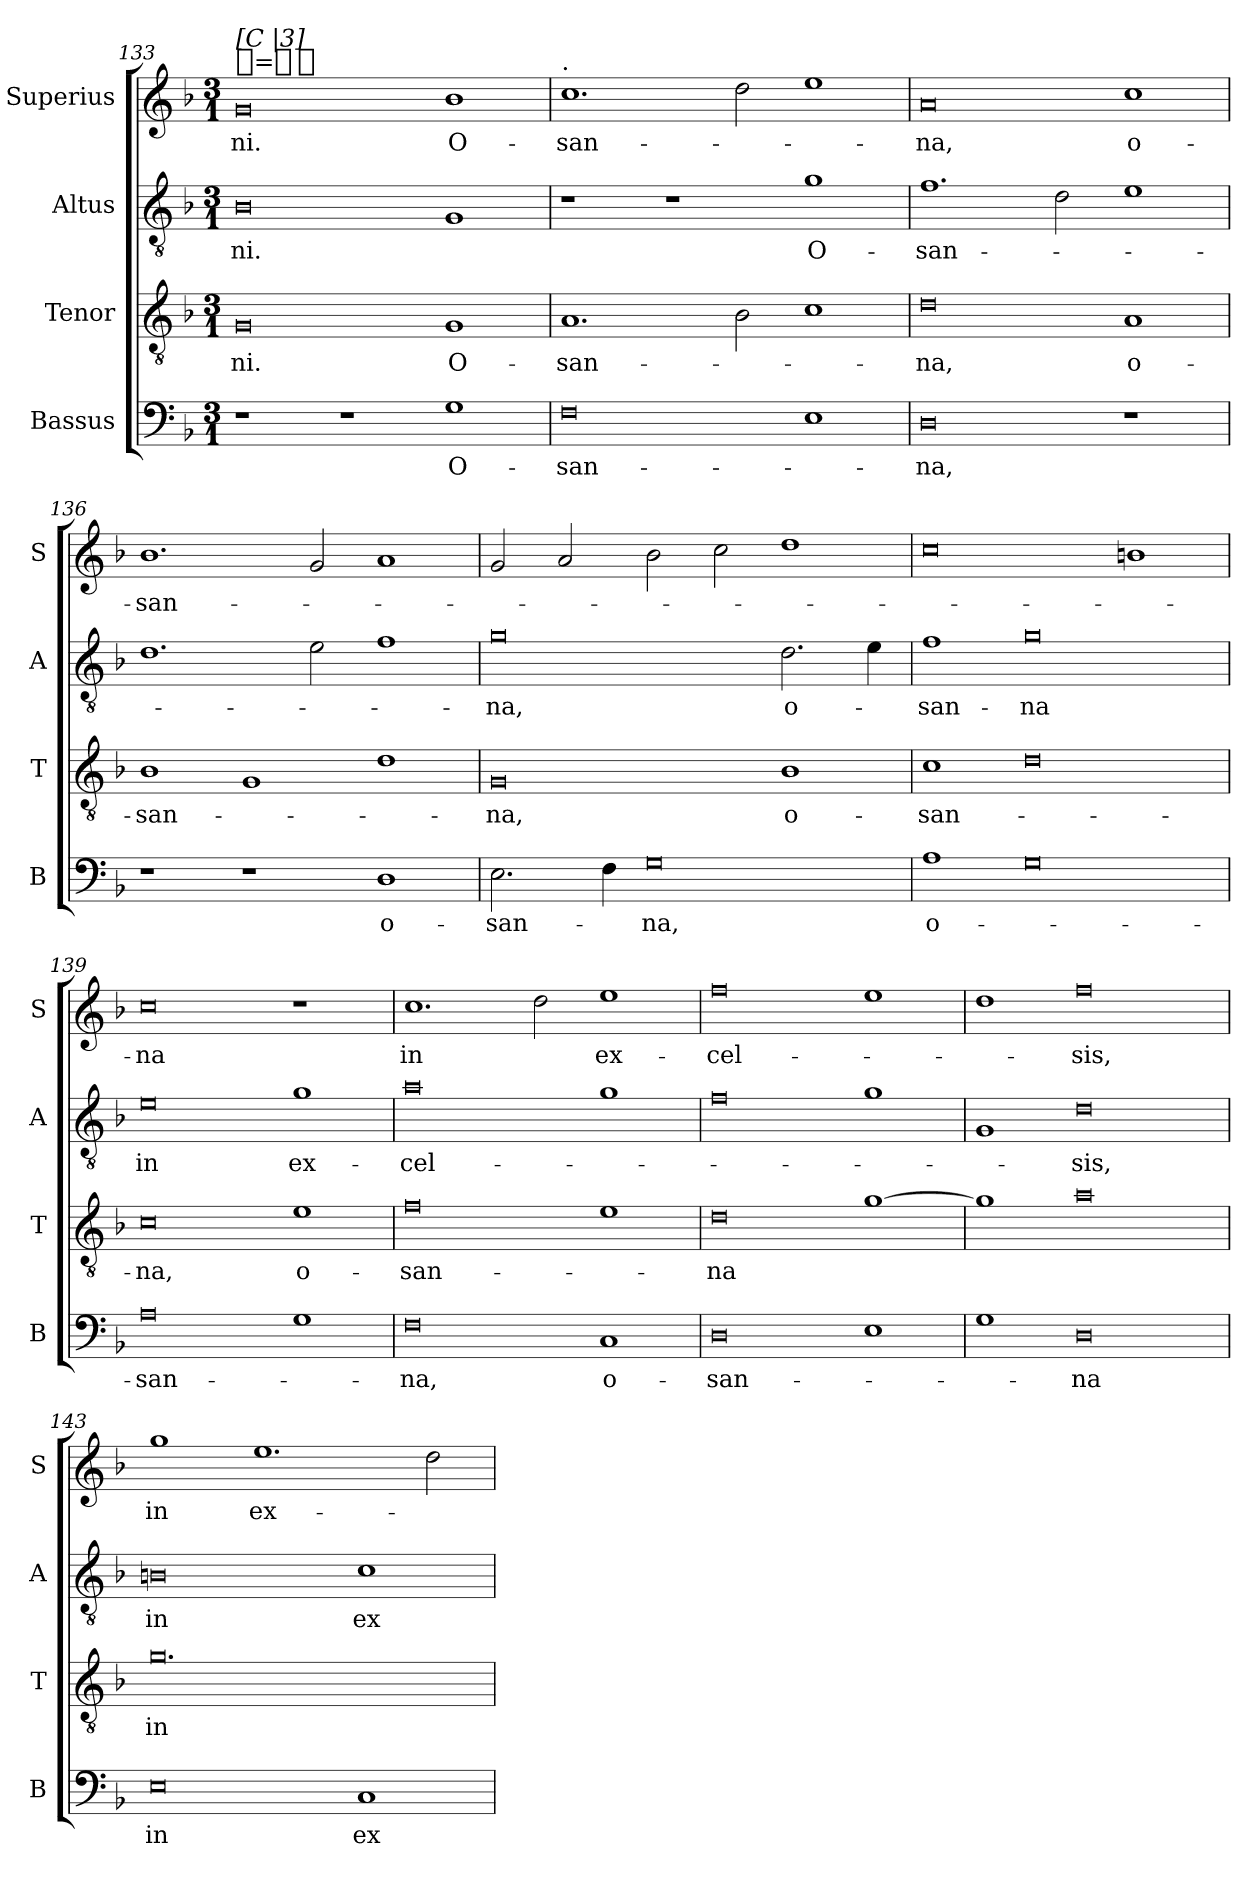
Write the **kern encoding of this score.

**kern	**text	**kern	**text	**kern	**text	**kern	**text
*part4	*part4	*part3	*part3	*part2	*part2	*part1	*part1
*staff4	*staff4	*staff3	*staff3	*staff2	*staff2	*staff1	*staff1
*I"Bassus	*	*I"Tenor	*	*I"Altus	*	*I"Superius	*
*I'B	*	*I'T	*	*I'A	*	*I'S	*
*clefF4	*	*clefGv2	*	*clefGv2	*	*clefG2	*
*k[b-]	*	*k[b-]	*	*k[b-]	*	*k[b-]	*
*M3/1	*	*M3/1	*	*M3/1	*	*M3/1	*
=133	=133	=133	=133	=133	=133	=133	=133
!	!	!	!	!	!	!LO:TX:a:t=[whole]=[whole-dot]	!
!	!	!	!	!	!	!LO:TX:a:t=[C |3]	!
!	!	!	!	!	!LO:LY:i	!	!
1r	.	0G	-ni.	0B-	-ni.	0g	-ni.
1r	.	.	.	.	.	.	.
1G	O-	1G	O-	1G	.	1b-	O-
=134	=134	=134	=134	=134	=134	=134	=134
!	!	!	!	!	!	!LO:TX:a:t=.	!
0F	-san-	1.A	-san-	1r	.	1.cc	-san-
.	.	.	.	1r	.	.	.
.	.	2B-	.	.	.	2dd	.
1E	.	1c	.	1g	O-	1ee	.
=135	=135	=135	=135	=135	=135	=135	=135
0D	-na,	0d	-na,	1.f	-san-	0a	-na,
.	.	.	.	2d	.	.	.
!	!	!	!LO:LY:i	!	!	!	!LO:LY:i
1r	.	1A	o-	1e	.	1cc	o-
=136	=136	=136	=136	=136	=136	=136	=136
!	!	!	!LO:LY:i	!	!	!	!LO:LY:i
1r	.	1B-	-san-	1.d	.	1.b-	-san-
1r	.	1G	.	.	.	.	.
.	.	.	.	2e	.	2g	.
!	!LO:LY:i	!	!	!	!	!	!
1D	o-	1d	.	1f	.	1a	.
=137	=137	=137	=137	=137	=137	=137	=137
!	!LO:LY:i	!	!LO:LY:i	!	!	!	!
2.E	-san-	0G	-na,	0g	-na,	2g	.
.	.	.	.	.	.	2a	.
4F	.	.	.	.	.	.	.
!	!LO:LY:i	!	!	!	!	!	!
0G	-na,	.	.	.	.	2b-	.
.	.	.	.	.	.	2cc	.
!	!	!	!LO:LY:i	!	!LO:LY:i	!	!
.	.	1B-	o-	2.d	o-	1dd	.
.	.	.	.	4e	.	.	.
=138	=138	=138	=138	=138	=138	=138	=138
!	!LO:LY:i	!	!LO:LY:i	!	!LO:LY:i	!	!
1A	o-	1c	-san-	1f	-san-	0cc	.
!	!	!	!	!	!LO:LY:i	!	!
0G	.	0d	.	0g	-na	.	.
.	.	.	.	.	.	1bn	.
=139	=139	=139	=139	=139	=139	=139	=139
!	!LO:LY:i	!	!LO:LY:i	!	!	!	!LO:LY:i
0A	-san-	0c	-na,	0e	in	0cc	-na
!	!	!	!LO:LY:i	!	!	!	!
1G	.	1e	o-	1g	ex-	1r	.
=140	=140	=140	=140	=140	=140	=140	=140
!	!LO:LY:i	!	!LO:LY:i	!	!	!	!
0F	-na,	0f	-san-	0a	-cel-	1.cc	in
.	.	.	.	.	.	2dd	.
!	!LO:LY:i	!	!	!	!	!	!
1C	o-	1e	.	1g	.	1ee	ex-
=141	=141	=141	=141	=141	=141	=141	=141
!	!LO:LY:i	!	!LO:LY:i	!	!	!	!
0D	-san-	0d	-na	0f	.	0ff	-cel-
1E	.	[1g	.	1g	.	1ee	.
=142	=142	=142	=142	=142	=142	=142	=142
1G	.	1g]	.	1G	.	1dd	.
!	!LO:LY:i	!	!	!	!	!	!LO:LY:i
0D	-na	0a	.	0d	-sis,	0ff	-sis,
=143	=143	=143	=143	=143	=143	=143	=143
!	!	!	!	!	!LO:LY:i	!	!LO:LY:i
0E	in	0.g	in	0Bn	in	1gg	in
!	!	!	!	!	!	!	!LO:LY:i
.	.	.	.	.	.	1.ee	ex-
!	!	!	!	!	!LO:LY:i	!	!
1C	ex-	.	.	1c	ex-	.	.
.	.	.	.	.	.	2dd	.
=	=	=	=	=	=	=	=
*-	*-	*-	*-	*-	*-	*-	*-
